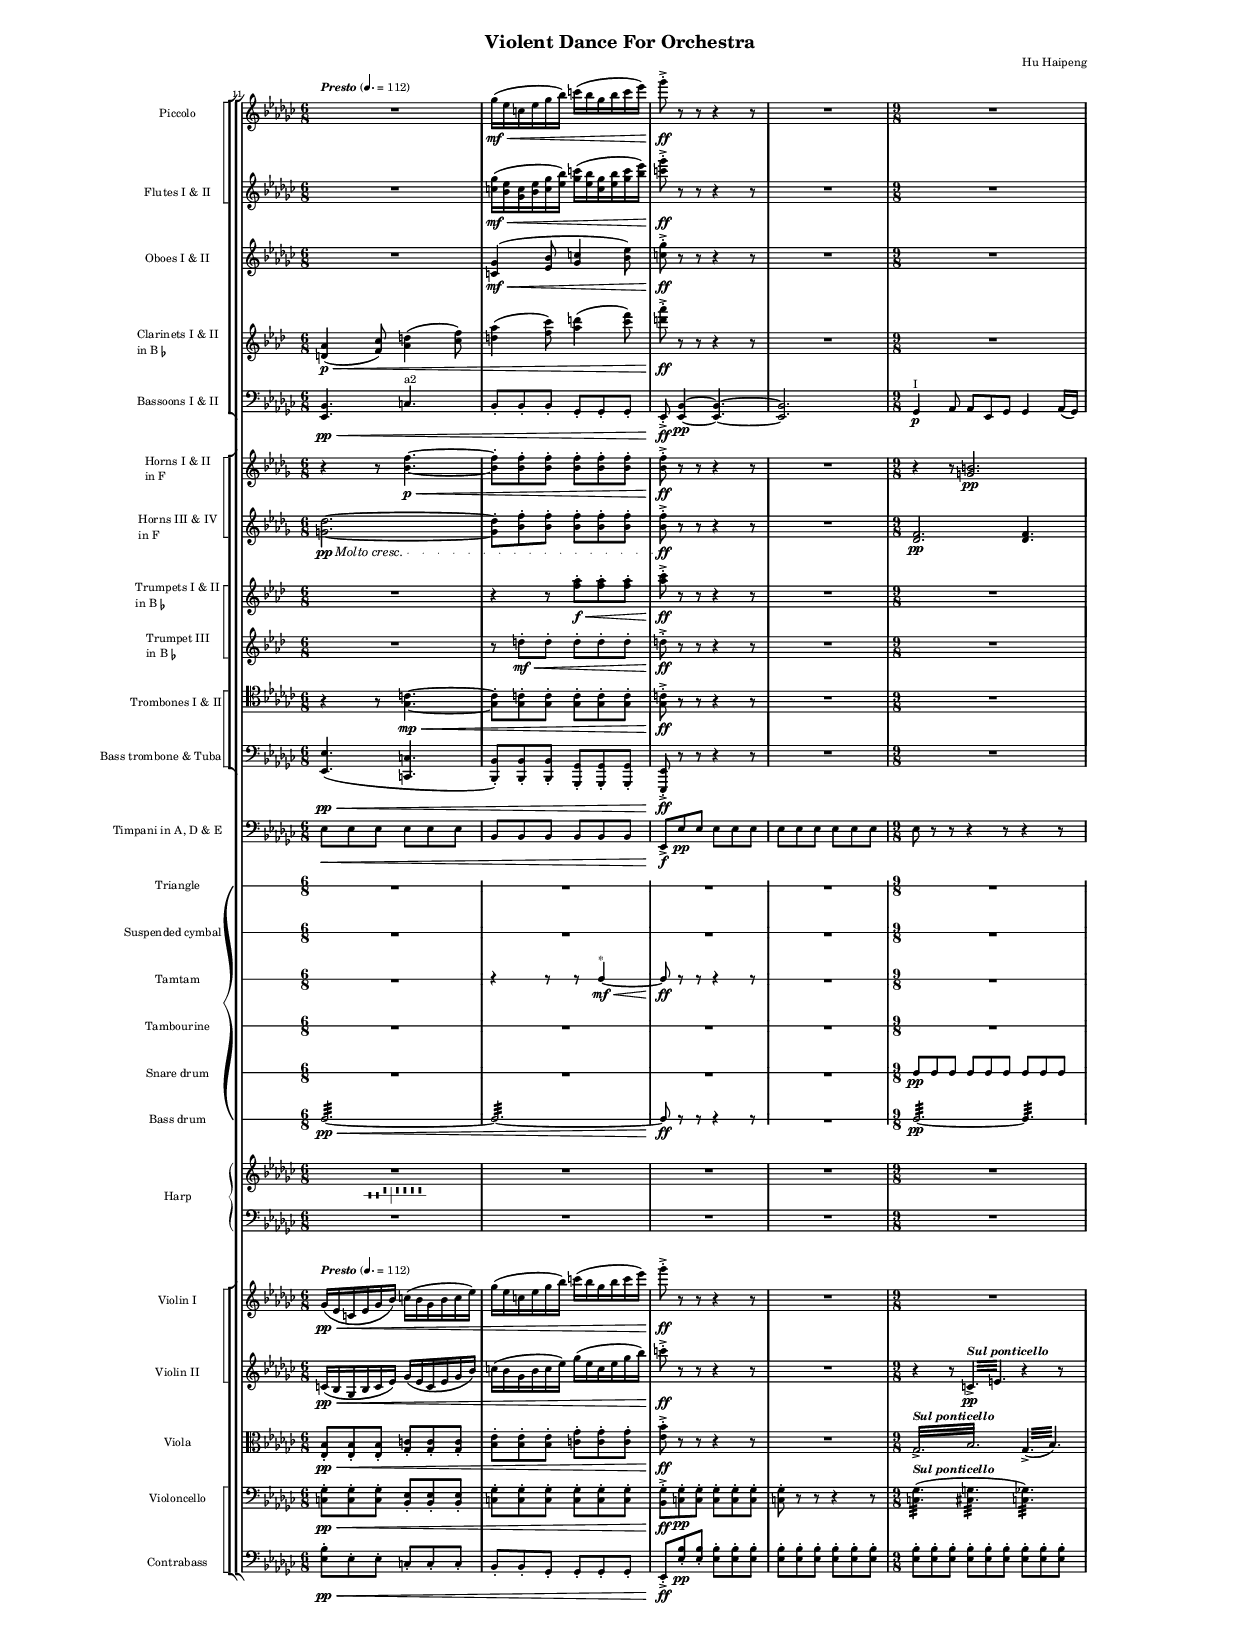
\version "2.16.0"

\header {
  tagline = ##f
  title = "Violent Dance For Orchestra"
  composer = "Hu Haipeng"
%  arranger = "July 5, 2009"

%  poet = "  I'm writing this piece because I'm terribly frustrated, facing a task which will seriously stain my aesthetics and conviction to the true art. It consists of all kinds of devils, dancing and whirling violently, turning the world into an abyss of darkness. Although the main melodies are derived from folk music, these are only a beautiful skin, and the essence of this piece is violent and evil, full of my 10 years' pain and rage. It's a large volcano of my long repressed heart!"
}

\paper{
  line-width = 158\mm
}

%% markups
#(define-markup-list-command (paragraph layout props args) (markup-list?)
  (let ((indent (chain-assoc-get 'par-indent props 2)))
  (interpret-markup-list layout props
  (make-justified-lines-markup-list (cons (make-hspace-markup indent)
  args)))))

#(define-markup-command (vspace layout props amount) (number?)
  "This produces a invisible object taking vertical space."
  (let ((amount (* amount 3.0)))
    (if (> amount 0)
        (ly:make-stencil "" (cons -1 1) (cons 0 amount))
        (ly:make-stencil "" (cons -1 1) (cons amount amount)))))

%% text defs
presto = \markup { \bold \italic "Presto" }
div = \markup { \bold "Div." }
nondiv = \markup { \bold "Non div." }
unis = \markup { \bold "Unis." }
piz = \markup { \bold "Pizz." }
arc = \markup { \bold "Arco" }
pizz = \set Staff.midiInstrument = "pizzicato strings"
arco = \set Staff.midiInstrument = "string ensemble 1"
pont = \markup { \bold \italic "Sul ponticello" }
naturale = \markup { \bold \italic "Naturale" }
moltocr = {
  \set crescendoText = \markup { \italic "Molto cresc." }
  \set crescendoSpanner = #'text
  \override DynamicTextSpanner #'style = #'dotted-line
}
offCr = {
  \unset crescendoText
  \unset crescendoSpanner
  \revert DynamicTextSpanner #'style
}

%% Layout for piano dynamics
\layout {
  \context {
    \Voice
    \override Glissando #'breakable = ##t
    \override TextSpanner #'breakable = ##t
    \override DynamicLineSpanner #'breakable = ##t
    \override DynamicTextSpanner #'breakable = ##t
    \override TrillSpanner #'breakable = ##t
  }
}

%% layout to create orchestra staff group
%% with non-spanned barlines between two instrument groups
\layout {
  \context {
    \StaffGroup
    \name Orchestra
    \remove "Span_bar_engraver"
  }
  \context {
    \Score
    \accepts Orchestra
  }
}

%% Layout to produce SquareStaff context
%% to group similar instruments in a staff group with thin square bracket
\layout {
  \context {
    \StaffGroup
    \name SquareStaff
    systemStartDelimiter = #'SystemStartSquare
  }
  \context {
    \Orchestra
    \accepts SquareStaff
  }
  \context {
    \StaffGroup
    \accepts SquareStaff
  }
}

%% Layout to produce MarkLine context
%% to place rehearsal marks and texts above full score
\layout {
  \context {
    \type "Engraver_group"
    \name "MarkLine"
    \consists "Output_property_engraver"
    \consists "Axis_group_engraver"
    \consists "Mark_engraver"
    \consists "Metronome_mark_engraver"
    \consists "Script_engraver"
    \consists "Text_engraver"
    \consists "Text_spanner_engraver"
    \consists "Font_size_engraver"
    \override VerticalAxisGroup #'staff-affinity = #DOWN
    \override VerticalAxisGroup #'nonstaff-relatedstaff-spacing #'padding = #2
    \override VerticalAxisGroup #'nonstaff-unrelatedstaff-spacing #'padding = #5
    \override TextSpanner #'breakable = ##t
  }
  \context {
    \Score
    \accepts "MarkLine"
  }
  \context {
    \Orchestra
    \accepts "MarkLine"
  }
  \context {
    \StaffGroup
    \accepts "MarkLine"
  }
}

%% layout to produce a smaller markline
%% put before 1st violin part
\layout {
  \context {
    \MarkLine
    \name "SmallMarkLine"
    \override MetronomeMark #'outside-staff-priority = #800
    \override RehearsalMark #'outside-staff-priority = #1200
  }
  \context {
    \Score
    \accepts SmallMarkLine
  }
  \context {
    \Orchestra
    \accepts SmallMarkLine
  }
  \context {
    \StaffGroup
    \accepts SmallMarkLine
  }
}

modern =
#`(Staff ,(make-accidental-rule 'same-octave 0)
  ,(make-accidental-rule 'any-octave 0)
  ,(make-accidental-rule 'same-octave 1))

\layout {
  \context {
    \Score
    autoAccidentals = #modern
    autoCautionaries = #modern
  }
}

  marks = \relative c' {
    \set markFormatter = #format-mark-box-numbers
    \tempo \presto 4.=112
\set Score.currentBarNumber = #11
    s2.*4 |
    s1*9/8 |
  }

  piccolo = \relative c'''' {
    \clef treble \key ees \minor \time 6/8
    \transposition c''
    R2.
    ges,16(\mf\< ees c ees ges bes) c( bes ges bes c ees) |
    ges8-.->\!\ff \offCr r r r4 r8 | R2. |
    \time 9/8
    R1*9/8 |
  }

  flutes = \relative c'''' {
    \clef treble \key ees \minor \time 6/8
    R2.
    <ges, c,>16(\mf\< <ees bes> <c ges> <ees bes> <ges c,> <bes ees,>) <c ges>( <bes ees,> <ges c,> <bes ees,> <c ges> <ees bes>) |
    <ges c,>8-.->\!\ff \offCr r r r4 r8 | R2. |
    \time 9/8
    R1*9/8 |
  }

  oboes = \relative c''' {
    \clef treble \key ees \minor \time 6/8
    R2. |
    <ges, c,>4(\mf\< <bes ees,>8 <c ges>4 <ees bes>8) |
    <ges c,>-.->\!\ff \offCr r r r4 r8 | R2. |
    \time 9/8
    R1*9/8 |
  }

  clarinets = \relative c' {
    \clef treble \key f \minor \time 6/8
    \transposition bes
    <aes' d,>4(\p\< <c f,>8) <d aes>4( <f c>8) |
    <aes d,>4( <c f,>8) <d aes>4( <f c>8) |
    <aes d,>-.->\!\ff \offCr r r r4 r8 | R2. |
    \time 9/8
    R1*9/8 |
  }

  bassoons = \relative c, {
    \clef bass \key ees \minor \time 6/8
    <ees bes'>4.\pp\< c'^"a2" |
    bes8-. bes-. bes-. ges-. ges-. ges-. |
    ees-.->\!\ff \offCr <ees bes'>4\pp ~ <ees bes'>4. ~ | <ees bes'>2. |
    \time 9/8
    ges4\p^"I" aes8 aes ees ges ges4 aes16( ges) |
  }

  hornI = \relative c'' {
    \clef treble \key bes \minor \time 6/8
    \transposition f
    r4 r8 <f bes,>4.\p\< ~ |
    <f bes,>8-. <f bes,>-. <f bes,>-. <f bes,>-. <f bes,>-. <f bes,>-. |
    <f bes,>-.->\!\ff \offCr r r r4 r8 | R2. |
    \time 9/8
    r4 r8 <b, g>2.\pp |
  }

  hornII = \relative c'' {
    \clef treble \key bes \minor \time 6/8
    \transposition f
    \moltocr <des g,>2.\pp\< ~ |
    <des g,>8-. <f bes,>-. <f bes,>-. <f bes,>-. <f bes,>-. <f bes,>-. |
    <f bes,>-.->\!\ff \offCr r r r4 r8 | R2. |
    \time 9/8
    <f, des>2.\pp <f des>4. ~ |
  }

  trumpetI = \relative c''' {
    \clef treble \key f \minor \time 6/8
    \transposition bes
R2. |
    r4 r8 <aes f>-.\f\< <aes f>-. <aes f>-. |
    <c aes>-.->\!\ff r r r4 r8 | R2. |
    \time 9/8
    R1*9/8 |
  }

  trumpetII = \relative c'' {
    \clef treble \key f \minor \time 6/8
    \transposition bes
R2. |
    r8 d-.\mf\< d-. d-. d-. d-. |
    d-.->\!\ff \offCr r r r4 r8 | R2. |
    \time 9/8
    R1*9/8 |
  }

  trombones = \relative c' {
    \clef tenor \key ees \minor \time 6/8
    r4 r8 <ges c>4.\mp\< ~ |
    <ges c>8-. <ges c>-. <ges c>-. <ges c>-. <ges c>-. <ges c>-. |
    <ges c>-.->\!\ff \offCr r r r4 r8 | R2. |
    \time 9/8
    R1*9/8 |
  }

  tuba = \relative c,, {
    \clef bass \key ees \minor \time 6/8
    <ees' ees'>4.(\pp\< <c c'> |
    <bes bes'>8-.) <bes bes'>-. <bes bes'>-. <ges ges'>-. <ges ges'>-. <ges ges'>-. |
    <ees ees'>-.->\!\ff \offCr r r r4 r8 | R2. |
    \time 9/8
    R1*9/8 |
  }

  timpani = \relative c {
    \clef bass \key ees \minor \time 6/8
    ees8\< ees ees ees ees ees |
    bes bes bes bes bes bes |
    ees,->\!\f \offCr ees'\pp ees ees ees ees |
    ees ees ees ees ees ees |
    \time 9/8
    ees r r r4 r8 r4 r8 |
  }

  trian = \relative c' {
    \clef percussion \time 6/8
    R2.*4 |
    \time 9/8
    R1*9/8 |
  }

  cym = \relative c' {
    \clef percussion \time 6/8
    R2.*4 |
    \time 9/8
    R1*9/8 |
  }

  tamt = \relative c' {
    \clef percussion \time 6/8
R2. |
    r4 r8 r c4\mf\<^"*" ~ |
    c8\!\ff r r r4 r8 | R2. |
    \time 9/8
    R1*9/8 |
  }

  tamb = \relative c' {
    \clef percussion \time 6/8
    R2.*4 |
    \time 9/8
    R1*9/8 |
  }

  snare = \relative c' {
    \clef percussion \time 6/8
    R2.*4 |
    \time 9/8
    c8\pp c c c c c c c c |
  }

  bsdrum = \relative c' {
    \clef percussion \time 6/8
    c2.:32\pp\< ~ | c: ~ |
    c8\!\ff \offCr r r r4 r8 | R2. |
    \time 9/8
    c2.:32\pp ~ c4.: |
  }

  harprh = \relative c'' {
    \clef treble \key ees \minor \time 6/8
    \showStaffSwitch
    R2.*4_\markup { \harp-pedal #"--^|^^^^" } |
    \time 9/8
    R1*9/8 |
  }

  harplh = \relative c {
    \clef bass \key ees \minor
    \showStaffSwitch
    R2.*4 |
    R1*9/8 |
  }

  dynamics = {
    s2.*4 |
    s1*9/8 |
  }


  violinI = \relative c'''' {
    \clef treble \key ees \minor \time 6/8
    ges,,16(\pp\< ees c ees ges bes) c( bes ges bes c ees) |
    ges( ees c ees ges bes) c( bes ges bes c ees) |
    ges8-.->\!\ff \offCr r r r4 r8 | R2. |
    \time 9/8
    R1*9/8 |
  }

  violinII = \relative c''' {
    \clef treble \key ees \minor \time 6/8
    c,,16(\pp\< bes ges bes c ees) ges( ees c ees ges bes) |
    c( bes ges bes c ees) ges( ees c ees ges bes) |
    c8-.->\!\ff \offCr r r r4 r8 | R2. |
    \time 9/8
    r4 r8 \repeat tremolo 6 { c,,32->\pp^\pont e } r4 r8 |
  }

  viola = \relative c {
    \clef alto \key ees \minor \time 6/8
    <ees bes'>8-.\pp\< <ees bes'>-. <ees bes'>-. <ges c>-. <ges c>-. <ges c>-. |
    <bes ees>-. <bes ees>-. <bes ees>-. <c ges'>-. <c ges'>-. <c ges'>-. |
    <ees bes'>-.->\!\ff \offCr r r r4 r8 | R2. |
    \time 9/8
    \repeat tremolo 12 { ges,32->^\pont bes } \repeat tremolo 6 {ges->( bes) } |
  }

  cello = \relative c {
    \clef bass \key ees \minor \time 6/8
    <c ges'>8-.\pp\< <c ges'>-. <c ges'>-. <bes ees>-. <bes ees>-. <bes ees>-. |
    <c ges'>-. <c ges'>-. <c ges'>-. <c ges'>-. <c ges'>-. <c ges'>-. |
    <bes ges'>8-.->\!\ff \offCr <c ges'>-.\pp <c ges'>-. <c ges'>-. <c ges'>-. <c ges'>-. |
    <c ges'>-. r r r4 r8 |
    \time 9/8
    \repeat tremolo 12 <c ges'>32(^\pont \repeat tremolo 12 <cis g'> \repeat tremolo 12 <c ges'>) |
  }

  contrabass = \relative c {
    \clef bass \key ees \minor \time 6/8
    \transposition c
    <ees bes'>8-.\pp\< ees-. ees-. c-. c-. c-. |
    bes-. bes-. ges-. ges-. ges-. ges-. |
    ees-.->\!\ff \offCr <ees' bes'>-.\pp <ees bes'>-. <ees bes'>-. <ees bes'>-. <ees bes'>-. |
    <ees bes'>-. <ees bes'>-. <ees bes'>-. <ees bes'>-. <ees bes'>-. <ees bes'>-. |
    \time 9/8
    <ees bes'>-. <ees bes'>-. <ees bes'>-. <ees bes'>-. <ees bes'>-. <ees bes'>-. <ees bes'>-. <ees bes'>-. <ees bes'>-. |
  }

  #(set-global-staff-size 10)

  \score {
    \new Orchestra = "orchestra" <<
    \set Score.skipBars = ##f
    \new MarkLine { \marks }
      \new StaffGroup = "woodwind" <<
      \new SquareStaff = "picc fl" <<
        \new Staff = "piccolo" {
          \set Staff.instrumentName = "Piccolo"
          \set Staff.shortInstrumentName = "Picc."
        \piccolo
        }
        \new Staff = "flutes" {
          \set Staff.instrumentName = "Flutes I & II"
          \set Staff.shortInstrumentName = "Fl."
        \flutes
        }
      >>
      \new Staff = "oboes" {
        \set Staff.instrumentName = "Oboes I & II"
        \set Staff.shortInstrumentName = "Ob."
      \oboes
      }
      \new Staff = "clarinets" {
        \set Staff.instrumentName = \markup {
          \column { \line { "Clarinets I & II" }
            \line { "in B" \smaller \flat } } }
        \set Staff.shortInstrumentName = "Cl."
      \clarinets
      }
      \new Staff = "bassoons" {
        \set Staff.instrumentName = "Bassoons I & II"
        \set Staff.shortInstrumentName = "Bn."
      \bassoons
      }
    >>
    \new StaffGroup = "brass" <<
      \new SquareStaff = "horns" <<
        \new Staff = "hornsI" {
          \set Staff.instrumentName = \markup {
            \column { \line { "Horns I & II" }
              \line { "in F" } } }
          \set Staff.shortInstrumentName = "Hn. I & II"
        \hornI
        }
        \new Staff = "hornsII" {
          \set Staff.instrumentName = \markup {
            \column { \line { "Horns III & IV" }
              \line { "in F" } } }
          \set Staff.shortInstrumentName = "Hn. III & IV"
        \hornII
        }
      >>
      \new SquareStaff = "trumpets" <<
        \new Staff = "trumpetI" {
          \set Staff.instrumentName = \markup {
            \column { \line { "Trumpets I & II" }
            \line { "in B" \smaller \flat } } }
          \set Staff.shortInstrumentName = "Tp. I & II"
        \trumpetI
        }
        \new Staff = "trumpetII" {
          \set Staff.instrumentName = \markup {
            \column { \line { "Trumpet III" }
            \line { "in B" \smaller \flat } } }
          \set Staff.shortInstrumentName = "Tp. III"
        \trumpetII
        }
      >>
      \new SquareStaff = "trombones" <<
        \new Staff = "trombones 1 & 2" {
          \set Staff.instrumentName = "Trombones I & II"
          \set Staff.shortInstrumentName = "Tb. I & II"
        \trombones
        }
        \new Staff = "tuba" {
          \set Staff.instrumentName = "Bass trombone & Tuba"
          \set Staff.shortInstrumentName = "Btb. & Tu."
        \tuba
        }
      >>
    >>
    \new Staff = "timpani" {
      \set Staff.instrumentName = "Timpani in A, D & E"
      \set Staff.shortInstrumentName = "Tim."
    \timpani
    }
    \new GrandStaff = "drums" <<
      \new RhythmicStaff = "triangle" {
        \set RhythmicStaff.instrumentName = "Triangle"
        \set RhythmicStaff.shortInstrumentName = "Tri."
      \trian
      }
      \new RhythmicStaff = "cymbals" {
        \set RhythmicStaff.instrumentName = "Suspended cymbal"
        \set RhythmicStaff.shortInstrumentName = "Susp. cym."
      \cym
      }
      \new RhythmicStaff = "tamtam" {
        \set RhythmicStaff.instrumentName = "Tamtam"
        \set RhythmicStaff.shortInstrumentName = "Tamt."
      \tamt
      }
      \new RhythmicStaff = "tambourine" {
        \set RhythmicStaff.instrumentName = "Tambourine"
        \set RhythmicStaff.shortInstrumentName = "Tamb."
      \tamb
      }
      \new RhythmicStaff = "snare" {
        \set RhythmicStaff.instrumentName = "Snare drum"
        \set RhythmicStaff.shortInstrumentName = "Sn."
      \snare
      }
      \new RhythmicStaff = "bass drum" {
        \set RhythmicStaff.instrumentName = "Bass drum"
        \set RhythmicStaff.shortInstrumentName = "Bd."
      \bsdrum
      }
    >>
    \new PianoStaff = "harp" <<
      \set PianoStaff.instrumentName = "Harp"
      \set PianoStaff.shortInstrumentName = "Hrp."
      \set PianoStaff.connectArpeggios = ##t
      \new Staff = "rh" { \harprh }
      \new Dynamics { \dynamics }
      \new Staff = "lh" { \harplh }
    >>
    \new SmallMarkLine { \marks }
    \new StaffGroup = "strings" <<
      \new SquareStaff = "violins" <<
        \new Staff = "violin I" {
          \set Staff.instrumentName = "Violin I"
          \set Staff.shortInstrumentName = "Vn. I"
        \violinI
        }
        \new Staff = "violin II" {
          \set Staff.instrumentName = "Violin II"
          \set Staff.shortInstrumentName = "Vn. II"
        \violinII
        }
      >>
      \new Staff = "viola" {
        \set Staff.instrumentName = "Viola"
        \set Staff.shortInstrumentName = "Vl."
      \viola
      }
      \new SquareStaff = "Cello and Bass" <<
        \new Staff = "violoncello" {
          \set Staff.instrumentName = "Violoncello"
          \set Staff.shortInstrumentName = "Vc."
        \cello
        }
        \new Staff = "contrabass" {
          \set Staff.instrumentName = "Contrabass"
          \set Staff.shortInstrumentName = "Cb."
        \contrabass
        }
        >>
      >>
    >>
    \layout {
      \context {
        \Score
        \remove "Mark_engraver"
        \remove "Metronome_mark_engraver"
      }
      \context {
        \Staff \RemoveEmptyStaves
      }
    }
  }
